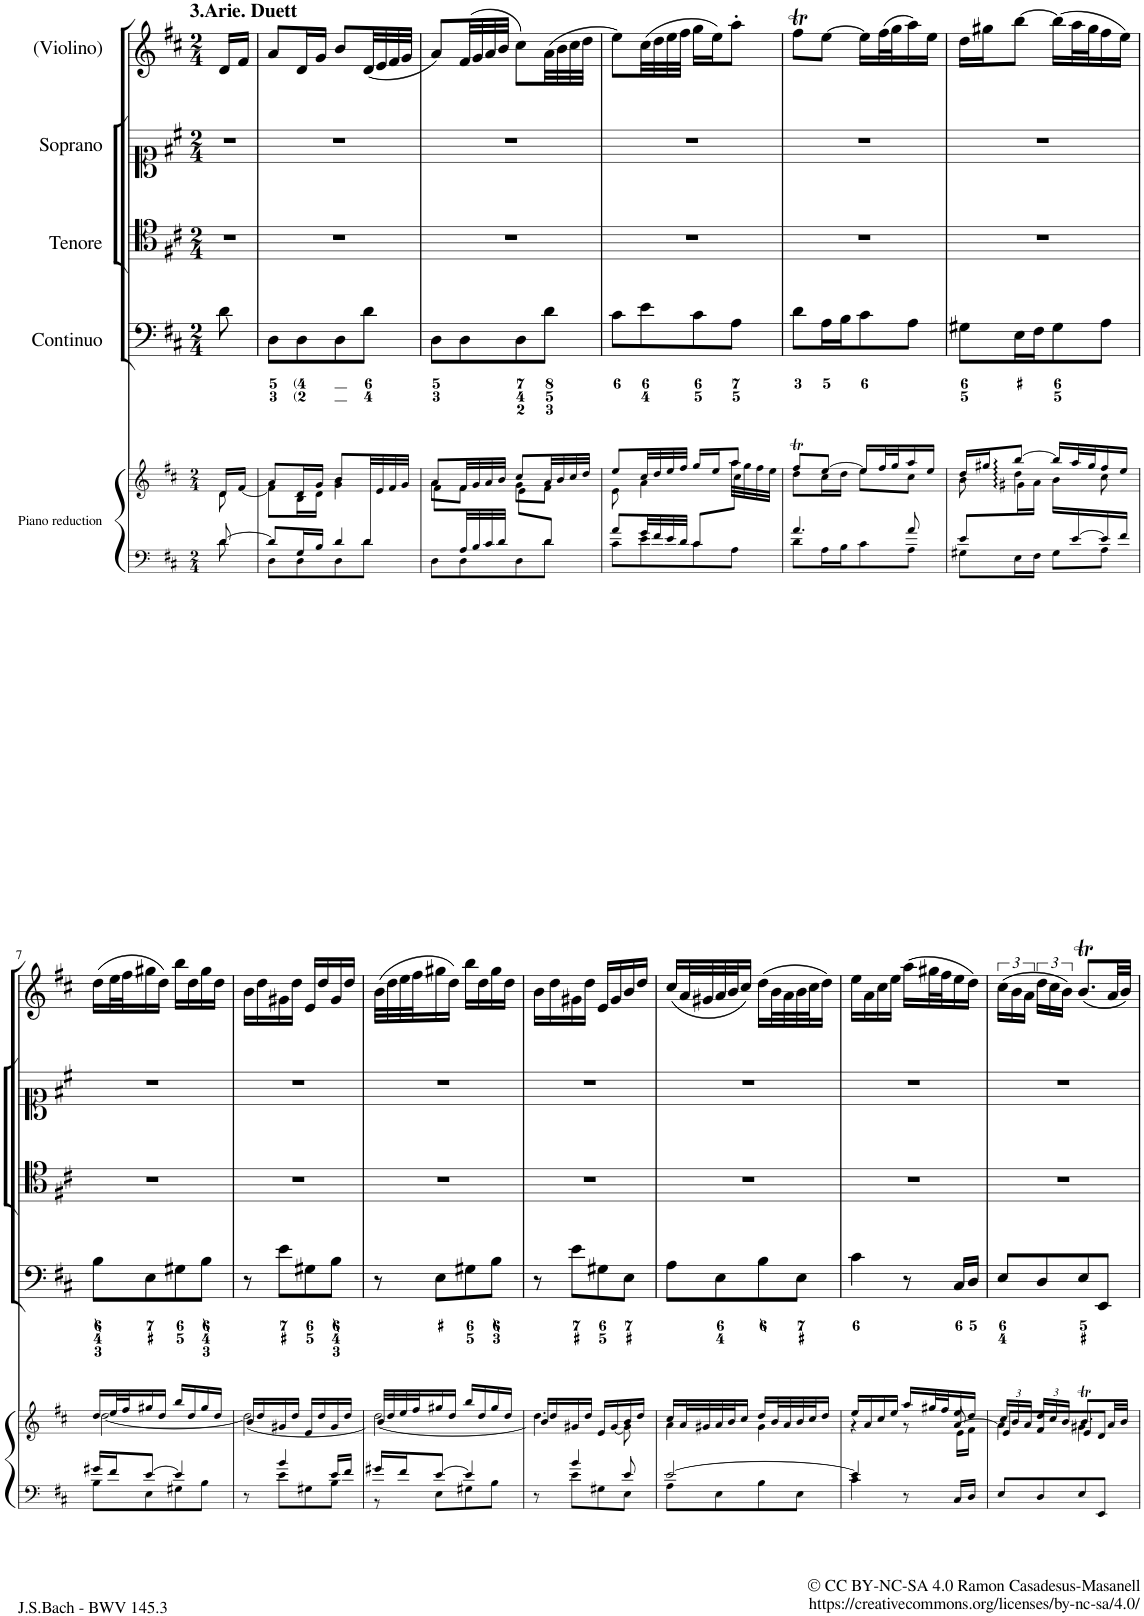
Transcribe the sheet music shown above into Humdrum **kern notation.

**kern	**kern	**kern	**kern	**kern	**kern
*part5	*part5	*part4	*part3	*part2	*part1
*staff6	*staff5	*staff4	*staff3	*staff2	*staff1
*I"Piano reduction	*	*I"Continuo	*I"Tenore	*I"Soprano	*I"(Violino)
*I'Pno	*	*	*	*	*I'Vln
*stria5	*stria5	*	*	*	*
*clefF4	*clefG2	*clefF4	*clefC4	*clefC1	*clefG2
*k[f#c#]	*k[f#c#]	*k[f#c#]	*k[f#c#]	*k[f#c#]	*k[f#c#]
*M2/4	*M2/4	*M2/4	*M2/4	*M2/4	*M2/4
=1	=1	=1	=1	=1	=1
*^	*^	*	*	*	*
!	!	!	!	!	!	!	!LO:TX:a:B:t=3.Arie. Duett
[8d/	8d\	16d/LL	8d\	8d\	2r	2r	16d/LL
.	.	[<16f#/JJ	.	.	.	.	16f#/JJ
4.ryy	4.ryy	4.ryy	4.ryy	4.ryy	.	.	4.ryy
=2	=2	=2	=2	=2	=2	=2	=2
*	*^	*	*	*	*	*	*
4.ryy	8d/L]	8D\L	8a/L	8f#\L]	8D\L	2r	2r	8a/L
.	16G/L	8D\	16d/L	16B\L	8D\	.	.	16d/L
.	16B/JJ	.	16g/JJ	16d\JJ	.	.	.	16g/JJ
.	4d/	8D\	8b/L	4g\ 4b\	8D\	.	.	8b/L
32d/LL	.	8d\J	32ryy	.	8d\J	.	.	(32d/LL
16.ryy	.	.	32e/	.	.	.	.	32e/
.	.	.	32f#/	.	.	.	.	32f#/
.	.	.	32g/JJJ	.	.	.	.	32g/JJJ
*	*v	*v	*	*	*	*	*	*
=3	=3	=3	=3	=3	=3	=3	=3
*	*	*	*^	*	*	*	*
8ryy	8D\L	8a/L	8a\L	8f#\L	8D\L	2r	2r	8a/L)
32A/LL	8D\	32f#/LL	8f#\J	8ryy	8D\	.	.	(32f#/LL
32B/	.	32g/	.	.	.	.	.	32g/
32c#/	.	32a/	.	.	.	.	.	32a/
32d/JJJ	.	32b/JJJ	.	.	.	.	.	32b/JJJ
8ryy	8D\	8cc#/L	8g\L	8e\L	8D\	.	.	8cc#\L)
8d/J	8d\J	32a/LL	8f#\J	8ryy	8d\J	.	.	(32a\LL
.	.	32b/	.	.	.	.	.	32b\
.	.	32cc#/	.	.	.	.	.	32cc#\
.	.	32dd/JJJ	.	.	.	.	.	32dd\JJJ
=4	=4	=4	=4	=4	=4	=4	=4	=4
8a/L	8c#\L	8ee/L	8e\	4.ryy	8c#\L	2r	2r	8ee\L)
32g/LL	8e\	32cc#/LL	4a\	.	8e\	.	.	(32cc#\LL
32f#/	.	32dd/	.	.	.	.	.	32dd\
32e/	.	32ee/	.	.	.	.	.	32ee\
32d/JJJ	.	32ff#/JJJ	.	.	.	.	.	32ff#\JJJ
8c#/L	8c#\	16gg/LL	.	.	8c#\	.	.	16gg\LL
.	.	16ee/J	.	.	.	.	.	16ee\J)
8ryy	8A\J	8aa/J	32aa\LLL	8cc#\J	8A\J	.	.	8aa'\J
.	.	.	32gg\	.	.	.	.	.
.	.	.	32ff#\	.	.	.	.	.
.	.	.	32ee\JJJ	.	.	.	.	.
*	*	*	*v	*v	*	*	*	*
=5	=5	=5	=5	=5	=5	=5	=5
4.a/	8d\L	8ff#t/L	8dd\L	8d\L	2r	2r	8ff#t\L
.	16A\L	[8ee/J	16cc#\L	16A\L	.	.	[8ee\J
.	16B\J	.	16dd\JJ	16B\J	.	.	.
.	8c#\	16ee/LL]	8ee\L	8c#\	.	.	16ee\LL]
.	.	32ff#/L	.	.	.	.	(32ff#\L
.	.	32gg/J	.	.	.	.	32gg\J
8a/	8A\J	16aa/	8cc#\J	8A\J	.	.	16aa\)
.	.	16ee/JJ	.	.	.	.	16ee\JJ
=6	=6	=6	=6	=6	=6	=6	=6
*	*	*	*^	*	*	*	*
8e/L	8G#X\L	16dd/LL	8b\	8ryy	8G#X\L	2r	2r	16dd\LL
.	.	16gg#X/J	.	.	.	.	.	16gg#X\J
8.ryy	16E\L	[8bb/J	4dd\	16g#X\L	16E\L	.	.	[8bb\J
.	16F#\JJ	.	.	16a\JJ	16F#\J	.	.	.
.	8G#\L	16bb/LL]	.	16b\LL	8G#\	.	.	(16bb\LL]
[16e/	.	32aa/L	.	8.ryy	.	.	.	32aa\L
.	.	32gg#/J	.	.	.	.	.	32gg#\J
16e/]	8A\J	16ff#/	8cc#\	.	8A\J	.	.	16ff#\
16f#/JJ	.	16ee/JJ	.	.	.	.	.	16ee\JJ)
*	*	*	*v	*v	*	*	*	*
!!LO:LB:g=z
=7	=7	=7	=7	=7	=7	=7	=7
16g#X/LL	8B\L	16dd/LL	[2dd\	8B\L	2r	2r	(16dd\LL
16f#/J	.	32ee/L	.	.	.	.	32ee\L
.	.	32ff#/J	.	.	.	.	32ff#\J
[8e/J	8E\	16gg#X/	.	8E\	.	.	16gg#X\
.	.	16dd/JJ	.	.	.	.	16dd\JJ)
4e/]	8G#X\	16bb/LL	.	8G#X\	.	.	16bb\LL
.	.	16dd/	.	.	.	.	16dd\
.	8B\J	16gg#/	.	8B\J	.	.	16gg#\
.	.	16dd/JJ	.	.	.	.	16dd\JJ
=8	=8	=8	=8	=8	=8	=8	=8
8r	8ryy	16b/LL	2dd\_	8r	2r	2r	16b\LL
.	.	16dd/	.	.	.	.	16dd\
4b/	8e\L	16g#X/	.	8e\L	.	.	16g#X\
.	.	16dd/JJ	.	.	.	.	16dd\JJ
.	8G#X\	16e/LL	.	8G#X\	.	.	16e/LL
.	.	16dd/	.	.	.	.	16dd/
16e/LL	8B\J	16g#/	.	8B\J	.	.	16g#/
16f#/JJ	.	16dd/JJ	.	.	.	.	16dd/JJ
=9	=9	=9	=9	=9	=9	=9	=9
16g#X/LL	8r	32b/LLL	2dd\_	8r	2r	2r	(32b\LLL
.	.	32dd/	.	.	.	.	32dd\
16f#/J	.	32ee/	.	.	.	.	32ee\
.	.	32ff#/J	.	.	.	.	32ff#\J
[8e/J	8E\L	16gg#X/	.	8E\L	.	.	16gg#X\
.	.	16dd/JJ	.	.	.	.	16dd\JJ)
4e/]	8G#X\	16bb/LL	.	8G#X\	.	.	16bb\LL
.	.	16dd/	.	.	.	.	16dd\
.	8B\J	16gg#/	.	8B\J	.	.	16gg#\
.	.	16dd/JJ	.	.	.	.	16dd\JJ
=10	=10	=10	=10	=10	=10	=10	=10
8r	8ryy	16b/LL	4.dd\]	8r	2r	2r	16b\LL
.	.	16dd/	.	.	.	.	16dd\
4b/	8e\L	16g#X/	.	8e\L	.	.	16g#X\
.	.	16dd/JJ	.	.	.	.	16dd\JJ
.	8G#X\	16e/LL	.	8G#X\	.	.	16e/LL
.	.	[<16g#/	.	.	.	.	16g#/
8e/	8E\J	16b/	8g#\]	8E\J	.	.	16b/
.	.	16dd/JJ	.	.	.	.	16dd/JJ
=11	=11	=11	=11	=11	=11	=11	=11
[2e/	8A\L	16cc#/LL	4a\	8A\L	2r	2r	(16cc#/LL
.	.	32a/L	.	.	.	.	32a/L
.	.	32g#X/	.	.	.	.	32g#X/
.	8E\	32a/	.	8E\	.	.	32a/
.	.	32b/J	.	.	.	.	32b/J
.	.	16cc#/JJ	.	.	.	.	16cc#/JJ)
.	8B\	16dd/LL	4g#\	8B\	.	.	(16dd\LL
.	.	32b/L	.	.	.	.	32b\L
.	.	32a/	.	.	.	.	32a\
.	8E\J	32b/	.	8E\J	.	.	32b\
.	.	32cc#/J	.	.	.	.	32cc#\J
.	.	16dd/JJ	.	.	.	.	16dd\JJ)
=12	=12	=12	=12	=12	=12	=12	=12
*	*	*	*^	*	*	*	*
4e/]	4c#\	16ee/LL	4r	4.ryy	4c#\	2r	2r	16ee\LL
.	.	16a/	.	.	.	.	.	16a\
.	.	16cc#/	.	.	.	.	.	16cc#\
.	.	16ee/JJ	.	.	.	.	.	16ee\JJ
8r	8ryy	16aa/LL	8r	.	8r	.	.	(16aa\LL
.	.	32gg#X/L	.	.	.	.	.	32gg#X\L
.	.	32ff#/J	.	.	.	.	.	32ff#\J
8ryy	16C#/LL	16ee/	16e\LL	[>8a/	16C#/LL	.	.	16ee\
.	16D/JJ	16dd/JJ	16f#\JJ	.	16D/JJ	.	.	16dd\JJ)
*v	*v	*	*	*	*	*	*	*
=13	=13	=13	=13	=13	=13	=13	=13
*	*Xbrackettup	*	*	*	*	*	*
8E/L	24cc#/LL	4a\]	8e/L	8E/L	2r	2r	(24cc#\LL
.	24b/	.	.	.	.	.	24b\
.	24a/JJ	.	.	.	.	.	24a\JJ
8D/	24dd/LL	.	8f#/	8D/	.	.	24dd\LL
.	24cc#/	.	.	.	.	.	24cc#\
.	24b/JJ	.	.	.	.	.	24b\JJ)
8E/	8.bT/L	4g#X\	8e/	8E/	.	.	(8.bT/L
8EE/J	.	.	8d/J	8EE/J	.	.	.
.	32a/LL	.	.	.	.	.	32a/LL
.	32b/JJJ	.	.	.	.	.	32b/JJJ)
*	*v	*v	*v	*	*	*	*
=	=	=	=	=	=
*-	*-	*-	*-	*-	*-
